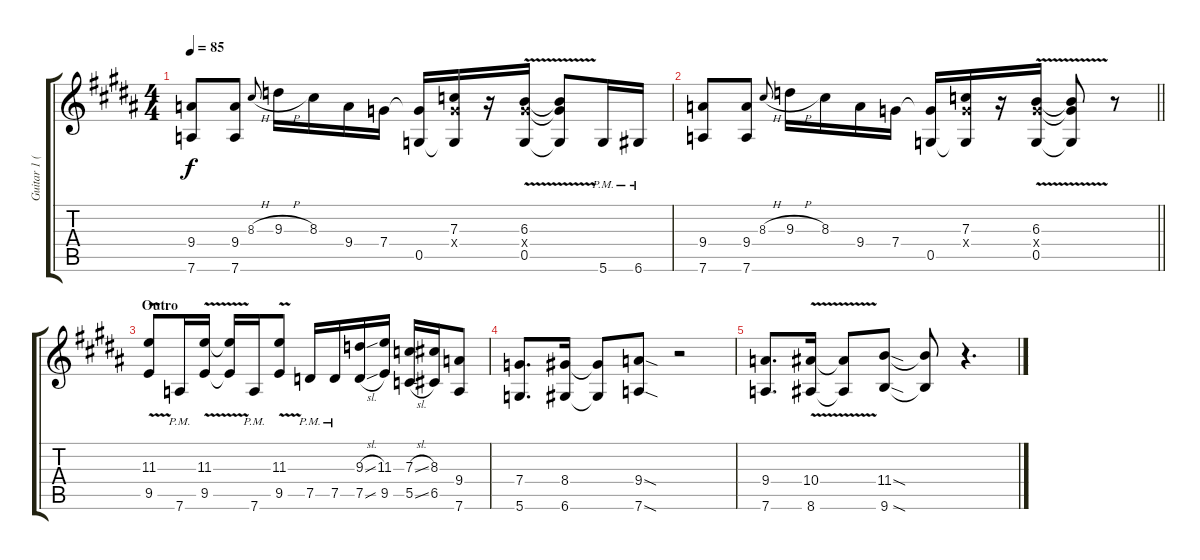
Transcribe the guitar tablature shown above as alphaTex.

\track ("Guitar 1 (venstre side)" "Guitar 1 (") {instrument overdrivenguitar}
\staff {score tabs}
\tuning (D4 A3 F3 C3 G2 D2) {hide}
\ts (4 4)
\tempo 85
\clef g2
\ks b
(9.4 7.6).8{dy f} (9.4 7.6).8 8.3{h}.8{gr onbeat} 9.3{h}.16 8.3.16 9.4.16 7.4.16 (7.4{t} 0.5).16 (7.3 7.4{x} 0.5{t}).16 r.16 (6.3{v} 7.4{v x} 0.5).16 (6.3{t} 7.4{t} 0.5{t}).8 5.6{pm}.16 6.6{pm}.16 |
\barLineRight lightlight
(9.4 7.6).8 (9.4 7.6).8 8.3{h}.8{gr onbeat} 9.3{h}.16 8.3.16 9.4.16 7.4.16 (7.4{t} 0.5).16 (7.3 7.4{x} 0.5{t}).16 r.16 (6.3{v} 7.4{v x} 0.5).16 (6.3{t} 7.4{t} 0.5{t}).8 r.8 |
\section ("" "Outro")
(11.3{v} 9.5{v}).8{balance 8} 7.6{pm}.16 (11.3{v} 9.5{v}).16 (11.3{t} 9.5{t}).16 7.6{pm}.16 (11.3{v} 9.5{v}).8 7.5{pm}.16 7.5{pm}.16 (9.3{sl} 7.5{sl}).16 (11.3 9.5).16 (7.3{sl} 5.5{sl}).16 (8.3 6.5).16 (9.4 7.6).8 |
(7.4 5.6).8{d} (8.4 6.6).16 (8.4{t} 6.6{t}).8 (9.4{sod} 7.6{sod}).8 r.2 |
(9.4 7.6).8{d} (10.4{v} 8.6{v}).16 (10.4{t} 8.6{t}).8 (11.4{sod} 9.6{sod}).8 (11.4{t} 9.6{t}).8 r.4{d}
